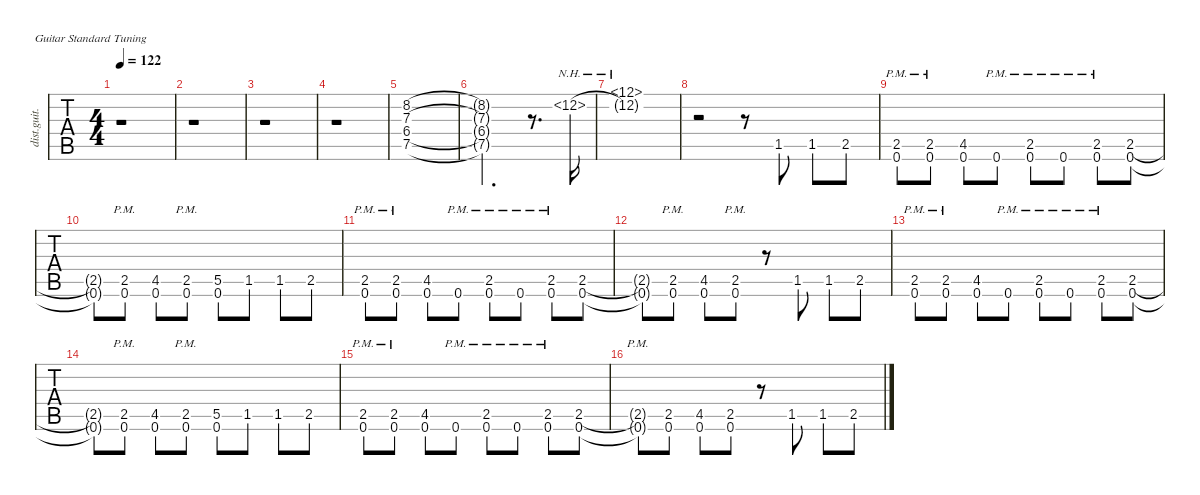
\defaultSystemsLayout 4
\hideDynamics
\bracketExtendMode nobrackets
\track ("2nd Guitar" "dist.guit.") {defaultSystemsLayout 4 instrument distortionguitar}
\staff {tabs}
\tuning (E4 B3 G3 D3 A2 E2)
\ts (4 4)
\tempo 122
\clef g2
\ks c
r.1{dy mf instrument distortionguitar} |
r.1 |
r.1 |
r.1 |
(8.2 7.3 6.4{acc #} 7.5).1 |
(8.2{t} 7.3{t} 6.4{t acc #} 7.5{t}).2{d} r.8{d} 12.2{nh}.16 |
(12.1{nh} 12.2{nh t}).1{dy f} |
r.2 r.8 1.5{acc #}.8{dy mf} 1.5{acc #}.8 2.5.8 |
(2.5{pm} 0.6{pm}).8 (2.5{pm} 0.6{pm}).8{dy mp} (4.5{acc #} 0.6).8{dy mf} 0.6{pm}.8{dy f} (2.5{pm} 0.6{pm}).8{dy mf} 0.6{pm}.8{dy f} (2.5{pm} 0.6{pm}).8{dy mf} (2.5 0.6).8 |
(2.5{t} 0.6{t}).8{dy f} (2.5{pm} 0.6).8{dy mf} (4.5{acc #} 0.6).8 (2.5{pm} 0.6).8 (5.5 0.6).8{dy f} 1.5{acc #}.8 1.5{acc #}.8 2.5.8 |
(2.5{pm} 0.6).8{dy mf} (2.5{pm} 0.6).8{dy mp} (4.5{acc #} 0.6).8{dy mf} 0.6{pm}.8{dy f} (2.5{pm} 0.6{pm}).8{dy mf} 0.6{pm}.8{dy f} (2.5{pm} 0.6{pm}).8{dy mf} (2.5 0.6).8 |
(2.5{t} 0.6{t}).8{dy f} (2.5{pm} 0.6).8{dy mf} (4.5{acc #} 0.6).8 (2.5{pm} 0.6).8 r.8 1.5{acc #}.8{dy f} 1.5{acc #}.8 2.5.8 |
(2.5{pm} 0.6{pm}).8{dy mf} (2.5{pm} 0.6{pm}).8{dy mp} (4.5{acc #} 0.6).8{dy mf} 0.6{pm}.8{dy f} (2.5{pm} 0.6{pm}).8{dy mf} 0.6{pm}.8{dy f} (2.5{pm} 0.6{pm}).8{dy mf} (2.5 0.6).8 |
(2.5{t} 0.6{t}).8{dy f} (2.5{pm} 0.6).8{dy mf} (4.5{acc #} 0.6).8 (2.5{pm} 0.6).8 (5.5 0.6).8{dy f} 1.5{acc #}.8 1.5{acc #}.8 2.5.8 |
(2.5{pm} 0.6).8{dy mf} (2.5{pm} 0.6).8{dy mp} (4.5{acc #} 0.6).8{dy mf} 0.6{pm}.8{dy f} (2.5{pm} 0.6{pm}).8{dy mf} 0.6{pm}.8{dy f} (2.5{pm} 0.6{pm}).8{dy mf} (2.5 0.6).8 |
(2.5{pm t} 0.6{pm t}).8{dy f} (2.5 0.6).8{dy mf} (4.5{acc #} 0.6).8 (2.5 0.6).8 r.8 1.5{acc #}.8{dy f} 1.5{acc #}.8 2.5.8
